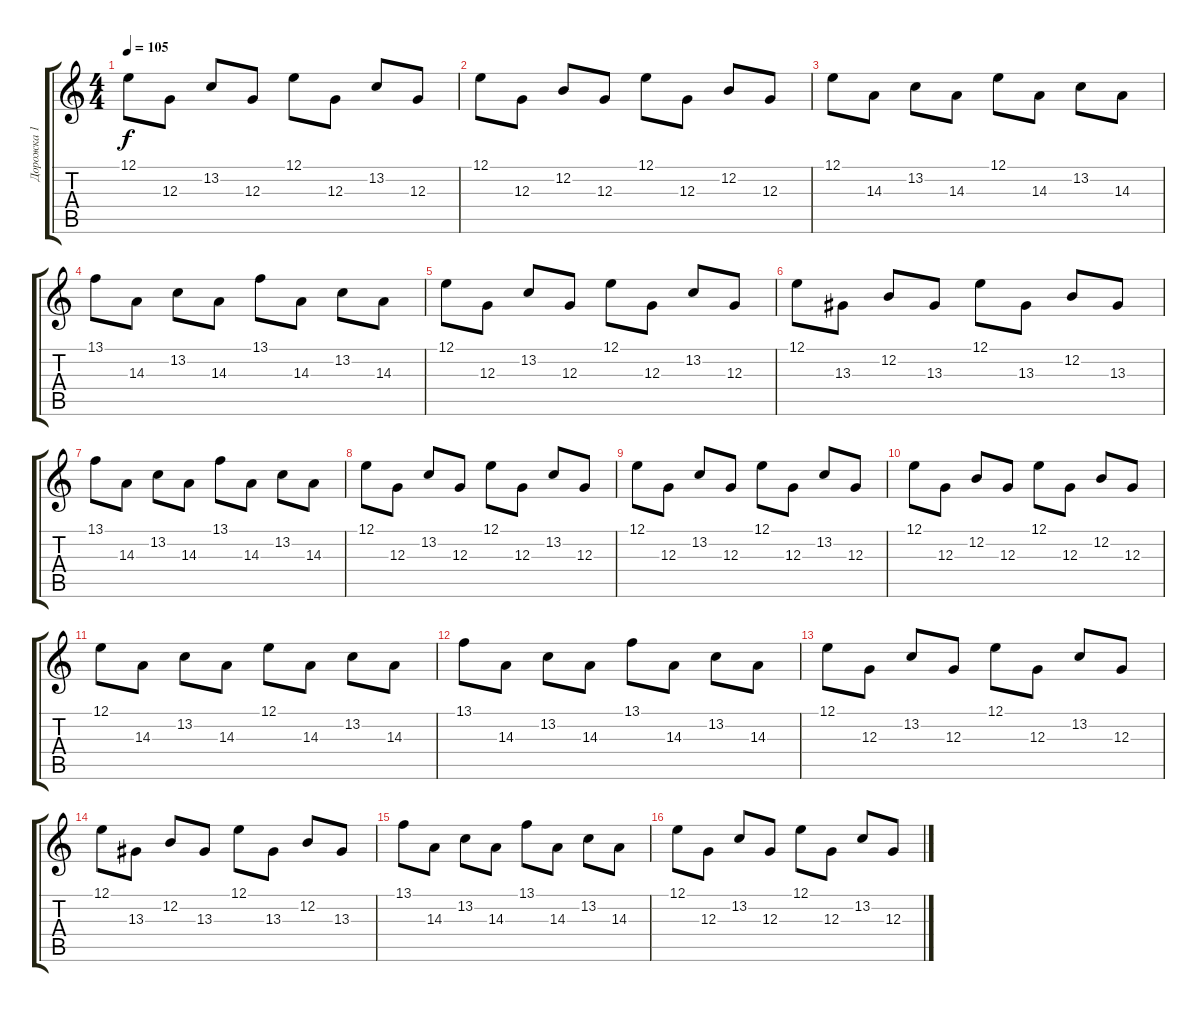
\track ("Дорожка 1" "Дорожка 1") {instrument pad1newage}
\staff {score tabs}
\tuning (E4 B3 G3 D3 A2 E2) {hide}
\ts (4 4)
\tempo 105
\clef g2
\ks c
12.1.8{dy f} 12.3.8 13.2.8 12.3.8 12.1.8 12.3.8 13.2.8 12.3.8 |
12.1.8 12.3.8 12.2.8 12.3.8 12.1.8 12.3.8 12.2.8 12.3.8 |
12.1.8 14.3.8 13.2.8 14.3.8 12.1.8 14.3.8 13.2.8 14.3.8 |
13.1.8 14.3.8 13.2.8 14.3.8 13.1.8 14.3.8 13.2.8 14.3.8 |
12.1.8 12.3.8 13.2.8 12.3.8 12.1.8 12.3.8 13.2.8 12.3.8 |
12.1.8 13.3.8 12.2.8 13.3.8 12.1.8 13.3.8 12.2.8 13.3.8 |
13.1.8 14.3.8 13.2.8 14.3.8 13.1.8 14.3.8 13.2.8 14.3.8 |
12.1.8 12.3.8 13.2.8 12.3.8 12.1.8 12.3.8 13.2.8 12.3.8 |
12.1.8 12.3.8 13.2.8 12.3.8 12.1.8 12.3.8 13.2.8 12.3.8 |
12.1.8 12.3.8 12.2.8 12.3.8 12.1.8 12.3.8 12.2.8 12.3.8 |
12.1.8 14.3.8 13.2.8 14.3.8 12.1.8 14.3.8 13.2.8 14.3.8 |
13.1.8 14.3.8 13.2.8 14.3.8 13.1.8 14.3.8 13.2.8 14.3.8 |
12.1.8 12.3.8 13.2.8 12.3.8 12.1.8 12.3.8 13.2.8 12.3.8 |
12.1.8 13.3.8 12.2.8 13.3.8 12.1.8 13.3.8 12.2.8 13.3.8 |
13.1.8 14.3.8 13.2.8 14.3.8 13.1.8 14.3.8 13.2.8 14.3.8 |
12.1.8 12.3.8 13.2.8 12.3.8 12.1.8 12.3.8 13.2.8 12.3.8
